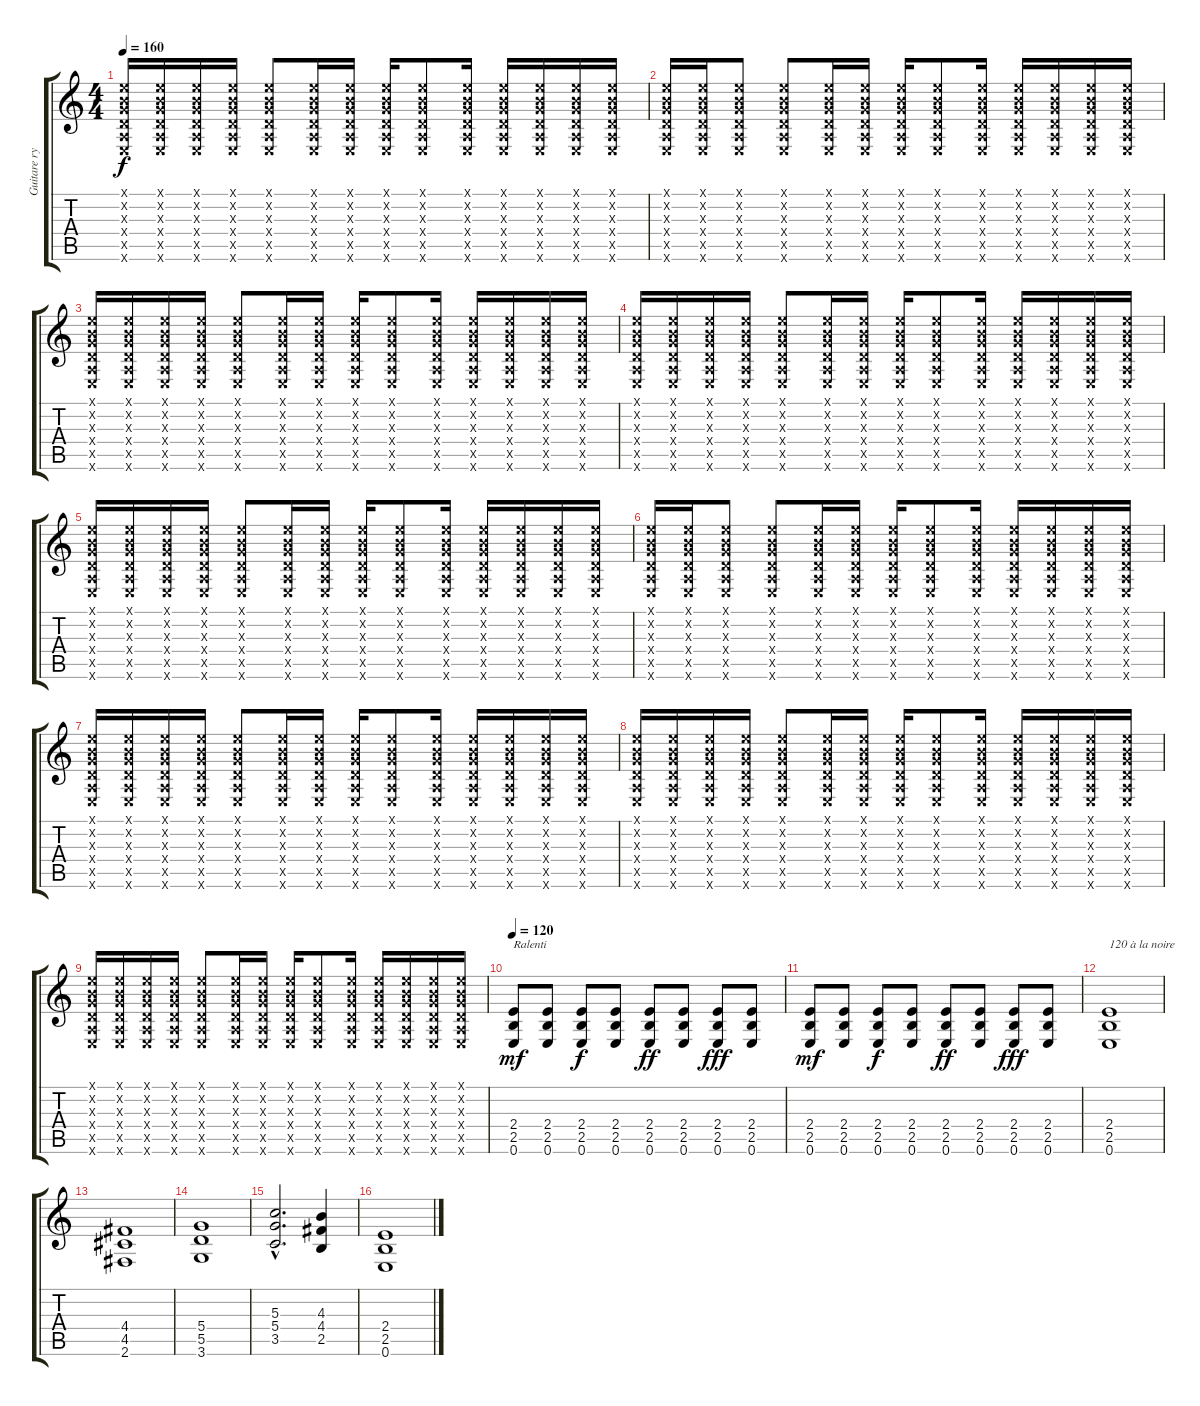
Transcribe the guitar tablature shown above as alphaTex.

\track ("Guitare rythmique" "Guitare ry") {instrument acousticguitarnylon}
\staff {score tabs}
\tuning (E4 B3 G3 D3 A2 E2) {hide}
\ts (4 4)
\tempo 160
\clef g2
\ks c
(0.1{x} 0.2{x} 0.3{x} 0.4{x} 0.5{x} 0.6{x}).16{dy f} (0.1{x} 0.2{x} 0.3{x} 0.4{x} 0.5{x} 0.6{x}).16 (0.1{x} 0.2{x} 0.3{x} 0.4{x} 0.5{x} 0.6{x}).16 (0.1{x} 0.2{x} 0.3{x} 0.4{x} 0.5{x} 0.6{x}).16 (0.1{x} 0.2{x} 0.3{x} 0.4{x} 0.5{x} 0.6{x}).8 (0.1{x} 0.2{x} 0.3{x} 0.4{x} 0.5{x} 0.6{x}).16 (0.1{x} 0.2{x} 0.3{x} 0.4{x} 0.5{x} 0.6{x}).16 (0.1{x} 0.2{x} 0.3{x} 0.4{x} 0.5{x} 0.6{x}).16 (0.1{x} 0.2{x} 0.3{x} 0.4{x} 0.5{x} 0.6{x}).8 (0.1{x} 0.2{x} 0.3{x} 0.4{x} 0.5{x} 0.6{x}).16 (0.1{x} 0.2{x} 0.3{x} 0.4{x} 0.5{x} 0.6{x}).16 (0.1{x} 0.2{x} 0.3{x} 0.4{x} 0.5{x} 0.6{x}).16 (0.1{x} 0.2{x} 0.3{x} 0.4{x} 0.5{x} 0.6{x}).16 (0.1{x} 0.2{x} 0.3{x} 0.4{x} 0.5{x} 0.6{x}).16 |
(0.1{x} 0.2{x} 0.3{x} 0.4{x} 0.5{x} 0.6{x}).16 (0.1{x} 0.2{x} 0.3{x} 0.4{x} 0.5{x} 0.6{x}).16 (0.1{x} 0.2{x} 0.3{x} 0.4{x} 0.5{x} 0.6{x}).8 (0.1{x} 0.2{x} 0.3{x} 0.4{x} 0.5{x} 0.6{x}).8 (0.1{x} 0.2{x} 0.3{x} 0.4{x} 0.5{x} 0.6{x}).16 (0.1{x} 0.2{x} 0.3{x} 0.4{x} 0.5{x} 0.6{x}).16 (0.1{x} 0.2{x} 0.3{x} 0.4{x} 0.5{x} 0.6{x}).16 (0.1{x} 0.2{x} 0.3{x} 0.4{x} 0.5{x} 0.6{x}).8 (0.1{x} 0.2{x} 0.3{x} 0.4{x} 0.5{x} 0.6{x}).16 (0.1{x} 0.2{x} 0.3{x} 0.4{x} 0.5{x} 0.6{x}).16 (0.1{x} 0.2{x} 0.3{x} 0.4{x} 0.5{x} 0.6{x}).16 (0.1{x} 0.2{x} 0.3{x} 0.4{x} 0.5{x} 0.6{x}).16 (0.1{x} 0.2{x} 0.3{x} 0.4{x} 0.5{x} 0.6{x}).16 |
(0.1{x} 0.2{x} 0.3{x} 0.4{x} 0.5{x} 0.6{x}).16 (0.1{x} 0.2{x} 0.3{x} 0.4{x} 0.5{x} 0.6{x}).16 (0.1{x} 0.2{x} 0.3{x} 0.4{x} 0.5{x} 0.6{x}).16 (0.1{x} 0.2{x} 0.3{x} 0.4{x} 0.5{x} 0.6{x}).16 (0.1{x} 0.2{x} 0.3{x} 0.4{x} 0.5{x} 0.6{x}).8 (0.1{x} 0.2{x} 0.3{x} 0.4{x} 0.5{x} 0.6{x}).16 (0.1{x} 0.2{x} 0.3{x} 0.4{x} 0.5{x} 0.6{x}).16 (0.1{x} 0.2{x} 0.3{x} 0.4{x} 0.5{x} 0.6{x}).16 (0.1{x} 0.2{x} 0.3{x} 0.4{x} 0.5{x} 0.6{x}).8 (0.1{x} 0.2{x} 0.3{x} 0.4{x} 0.5{x} 0.6{x}).16 (0.1{x} 0.2{x} 0.3{x} 0.4{x} 0.5{x} 0.6{x}).16 (0.1{x} 0.2{x} 0.3{x} 0.4{x} 0.5{x} 0.6{x}).16 (0.1{x} 0.2{x} 0.3{x} 0.4{x} 0.5{x} 0.6{x}).16 (0.1{x} 0.2{x} 0.3{x} 0.4{x} 0.5{x} 0.6{x}).16 |
(0.1{x} 0.2{x} 0.3{x} 0.4{x} 0.5{x} 0.6{x}).16 (0.1{x} 0.2{x} 0.3{x} 0.4{x} 0.5{x} 0.6{x}).16 (0.1{x} 0.2{x} 0.3{x} 0.4{x} 0.5{x} 0.6{x}).16 (0.1{x} 0.2{x} 0.3{x} 0.4{x} 0.5{x} 0.6{x}).16 (0.1{x} 0.2{x} 0.3{x} 0.4{x} 0.5{x} 0.6{x}).8 (0.1{x} 0.2{x} 0.3{x} 0.4{x} 0.5{x} 0.6{x}).16 (0.1{x} 0.2{x} 0.3{x} 0.4{x} 0.5{x} 0.6{x}).16 (0.1{x} 0.2{x} 0.3{x} 0.4{x} 0.5{x} 0.6{x}).16 (0.1{x} 0.2{x} 0.3{x} 0.4{x} 0.5{x} 0.6{x}).8 (0.1{x} 0.2{x} 0.3{x} 0.4{x} 0.5{x} 0.6{x}).16 (0.1{x} 0.2{x} 0.3{x} 0.4{x} 0.5{x} 0.6{x}).16 (0.1{x} 0.2{x} 0.3{x} 0.4{x} 0.5{x} 0.6{x}).16 (0.1{x} 0.2{x} 0.3{x} 0.4{x} 0.5{x} 0.6{x}).16 (0.1{x} 0.2{x} 0.3{x} 0.4{x} 0.5{x} 0.6{x}).16 |
(0.1{x} 0.2{x} 0.3{x} 0.4{x} 0.5{x} 0.6{x}).16 (0.1{x} 0.2{x} 0.3{x} 0.4{x} 0.5{x} 0.6{x}).16 (0.1{x} 0.2{x} 0.3{x} 0.4{x} 0.5{x} 0.6{x}).16 (0.1{x} 0.2{x} 0.3{x} 0.4{x} 0.5{x} 0.6{x}).16 (0.1{x} 0.2{x} 0.3{x} 0.4{x} 0.5{x} 0.6{x}).8 (0.1{x} 0.2{x} 0.3{x} 0.4{x} 0.5{x} 0.6{x}).16 (0.1{x} 0.2{x} 0.3{x} 0.4{x} 0.5{x} 0.6{x}).16 (0.1{x} 0.2{x} 0.3{x} 0.4{x} 0.5{x} 0.6{x}).16 (0.1{x} 0.2{x} 0.3{x} 0.4{x} 0.5{x} 0.6{x}).8 (0.1{x} 0.2{x} 0.3{x} 0.4{x} 0.5{x} 0.6{x}).16 (0.1{x} 0.2{x} 0.3{x} 0.4{x} 0.5{x} 0.6{x}).16 (0.1{x} 0.2{x} 0.3{x} 0.4{x} 0.5{x} 0.6{x}).16 (0.1{x} 0.2{x} 0.3{x} 0.4{x} 0.5{x} 0.6{x}).16 (0.1{x} 0.2{x} 0.3{x} 0.4{x} 0.5{x} 0.6{x}).16 |
(0.1{x} 0.2{x} 0.3{x} 0.4{x} 0.5{x} 0.6{x}).16 (0.1{x} 0.2{x} 0.3{x} 0.4{x} 0.5{x} 0.6{x}).16 (0.1{x} 0.2{x} 0.3{x} 0.4{x} 0.5{x} 0.6{x}).8 (0.1{x} 0.2{x} 0.3{x} 0.4{x} 0.5{x} 0.6{x}).8 (0.1{x} 0.2{x} 0.3{x} 0.4{x} 0.5{x} 0.6{x}).16 (0.1{x} 0.2{x} 0.3{x} 0.4{x} 0.5{x} 0.6{x}).16 (0.1{x} 0.2{x} 0.3{x} 0.4{x} 0.5{x} 0.6{x}).16 (0.1{x} 0.2{x} 0.3{x} 0.4{x} 0.5{x} 0.6{x}).8 (0.1{x} 0.2{x} 0.3{x} 0.4{x} 0.5{x} 0.6{x}).16 (0.1{x} 0.2{x} 0.3{x} 0.4{x} 0.5{x} 0.6{x}).16 (0.1{x} 0.2{x} 0.3{x} 0.4{x} 0.5{x} 0.6{x}).16 (0.1{x} 0.2{x} 0.3{x} 0.4{x} 0.5{x} 0.6{x}).16 (0.1{x} 0.2{x} 0.3{x} 0.4{x} 0.5{x} 0.6{x}).16 |
(0.1{x} 0.2{x} 0.3{x} 0.4{x} 0.5{x} 0.6{x}).16 (0.1{x} 0.2{x} 0.3{x} 0.4{x} 0.5{x} 0.6{x}).16 (0.1{x} 0.2{x} 0.3{x} 0.4{x} 0.5{x} 0.6{x}).16 (0.1{x} 0.2{x} 0.3{x} 0.4{x} 0.5{x} 0.6{x}).16 (0.1{x} 0.2{x} 0.3{x} 0.4{x} 0.5{x} 0.6{x}).8 (0.1{x} 0.2{x} 0.3{x} 0.4{x} 0.5{x} 0.6{x}).16 (0.1{x} 0.2{x} 0.3{x} 0.4{x} 0.5{x} 0.6{x}).16 (0.1{x} 0.2{x} 0.3{x} 0.4{x} 0.5{x} 0.6{x}).16 (0.1{x} 0.2{x} 0.3{x} 0.4{x} 0.5{x} 0.6{x}).8 (0.1{x} 0.2{x} 0.3{x} 0.4{x} 0.5{x} 0.6{x}).16 (0.1{x} 0.2{x} 0.3{x} 0.4{x} 0.5{x} 0.6{x}).16 (0.1{x} 0.2{x} 0.3{x} 0.4{x} 0.5{x} 0.6{x}).16 (0.1{x} 0.2{x} 0.3{x} 0.4{x} 0.5{x} 0.6{x}).16 (0.1{x} 0.2{x} 0.3{x} 0.4{x} 0.5{x} 0.6{x}).16 |
(0.1{x} 0.2{x} 0.3{x} 0.4{x} 0.5{x} 0.6{x}).16 (0.1{x} 0.2{x} 0.3{x} 0.4{x} 0.5{x} 0.6{x}).16 (0.1{x} 0.2{x} 0.3{x} 0.4{x} 0.5{x} 0.6{x}).16 (0.1{x} 0.2{x} 0.3{x} 0.4{x} 0.5{x} 0.6{x}).16 (0.1{x} 0.2{x} 0.3{x} 0.4{x} 0.5{x} 0.6{x}).8 (0.1{x} 0.2{x} 0.3{x} 0.4{x} 0.5{x} 0.6{x}).16 (0.1{x} 0.2{x} 0.3{x} 0.4{x} 0.5{x} 0.6{x}).16 (0.1{x} 0.2{x} 0.3{x} 0.4{x} 0.5{x} 0.6{x}).16 (0.1{x} 0.2{x} 0.3{x} 0.4{x} 0.5{x} 0.6{x}).8 (0.1{x} 0.2{x} 0.3{x} 0.4{x} 0.5{x} 0.6{x}).16 (0.1{x} 0.2{x} 0.3{x} 0.4{x} 0.5{x} 0.6{x}).16 (0.1{x} 0.2{x} 0.3{x} 0.4{x} 0.5{x} 0.6{x}).16 (0.1{x} 0.2{x} 0.3{x} 0.4{x} 0.5{x} 0.6{x}).16 (0.1{x} 0.2{x} 0.3{x} 0.4{x} 0.5{x} 0.6{x}).16 |
(0.1{x} 0.2{x} 0.3{x} 0.4{x} 0.5{x} 0.6{x}).16 (0.1{x} 0.2{x} 0.3{x} 0.4{x} 0.5{x} 0.6{x}).16 (0.1{x} 0.2{x} 0.3{x} 0.4{x} 0.5{x} 0.6{x}).16 (0.1{x} 0.2{x} 0.3{x} 0.4{x} 0.5{x} 0.6{x}).16 (0.1{x} 0.2{x} 0.3{x} 0.4{x} 0.5{x} 0.6{x}).8 (0.1{x} 0.2{x} 0.3{x} 0.4{x} 0.5{x} 0.6{x}).16 (0.1{x} 0.2{x} 0.3{x} 0.4{x} 0.5{x} 0.6{x}).16 (0.1{x} 0.2{x} 0.3{x} 0.4{x} 0.5{x} 0.6{x}).16 (0.1{x} 0.2{x} 0.3{x} 0.4{x} 0.5{x} 0.6{x}).8 (0.1{x} 0.2{x} 0.3{x} 0.4{x} 0.5{x} 0.6{x}).16 (0.1{x} 0.2{x} 0.3{x} 0.4{x} 0.5{x} 0.6{x}).16 (0.1{x} 0.2{x} 0.3{x} 0.4{x} 0.5{x} 0.6{x}).16 (0.1{x} 0.2{x} 0.3{x} 0.4{x} 0.5{x} 0.6{x}).16 (0.1{x} 0.2{x} 0.3{x} 0.4{x} 0.5{x} 0.6{x}).16 |
\tempo 120
(2.4 2.5 0.6).8{txt "Ralenti" dy mf} (2.4 2.5 0.6).8 (2.4 2.5 0.6).8{dy f} (2.4 2.5 0.6).8 (2.4 2.5 0.6).8{dy ff} (2.4 2.5 0.6).8 (2.4 2.5 0.6).8{dy fff} (2.4 2.5 0.6).8 |
(2.4 2.5 0.6).8{dy mf} (2.4 2.5 0.6).8 (2.4 2.5 0.6).8{dy f} (2.4 2.5 0.6).8 (2.4 2.5 0.6).8{dy ff} (2.4 2.5 0.6).8 (2.4 2.5 0.6).8{dy fff} (2.4 2.5 0.6).8 |
(2.4 2.5 0.6).1{txt "120 à la noire" instrument overdrivenguitar} |
(4.4 4.5 2.6).1 |
(5.4 5.5 3.6).1 |
(5.3{hac} 5.4{hac} 3.5{hac}).2{d} (4.3 4.4 2.5).4 |
(2.4 2.5 0.6).1
